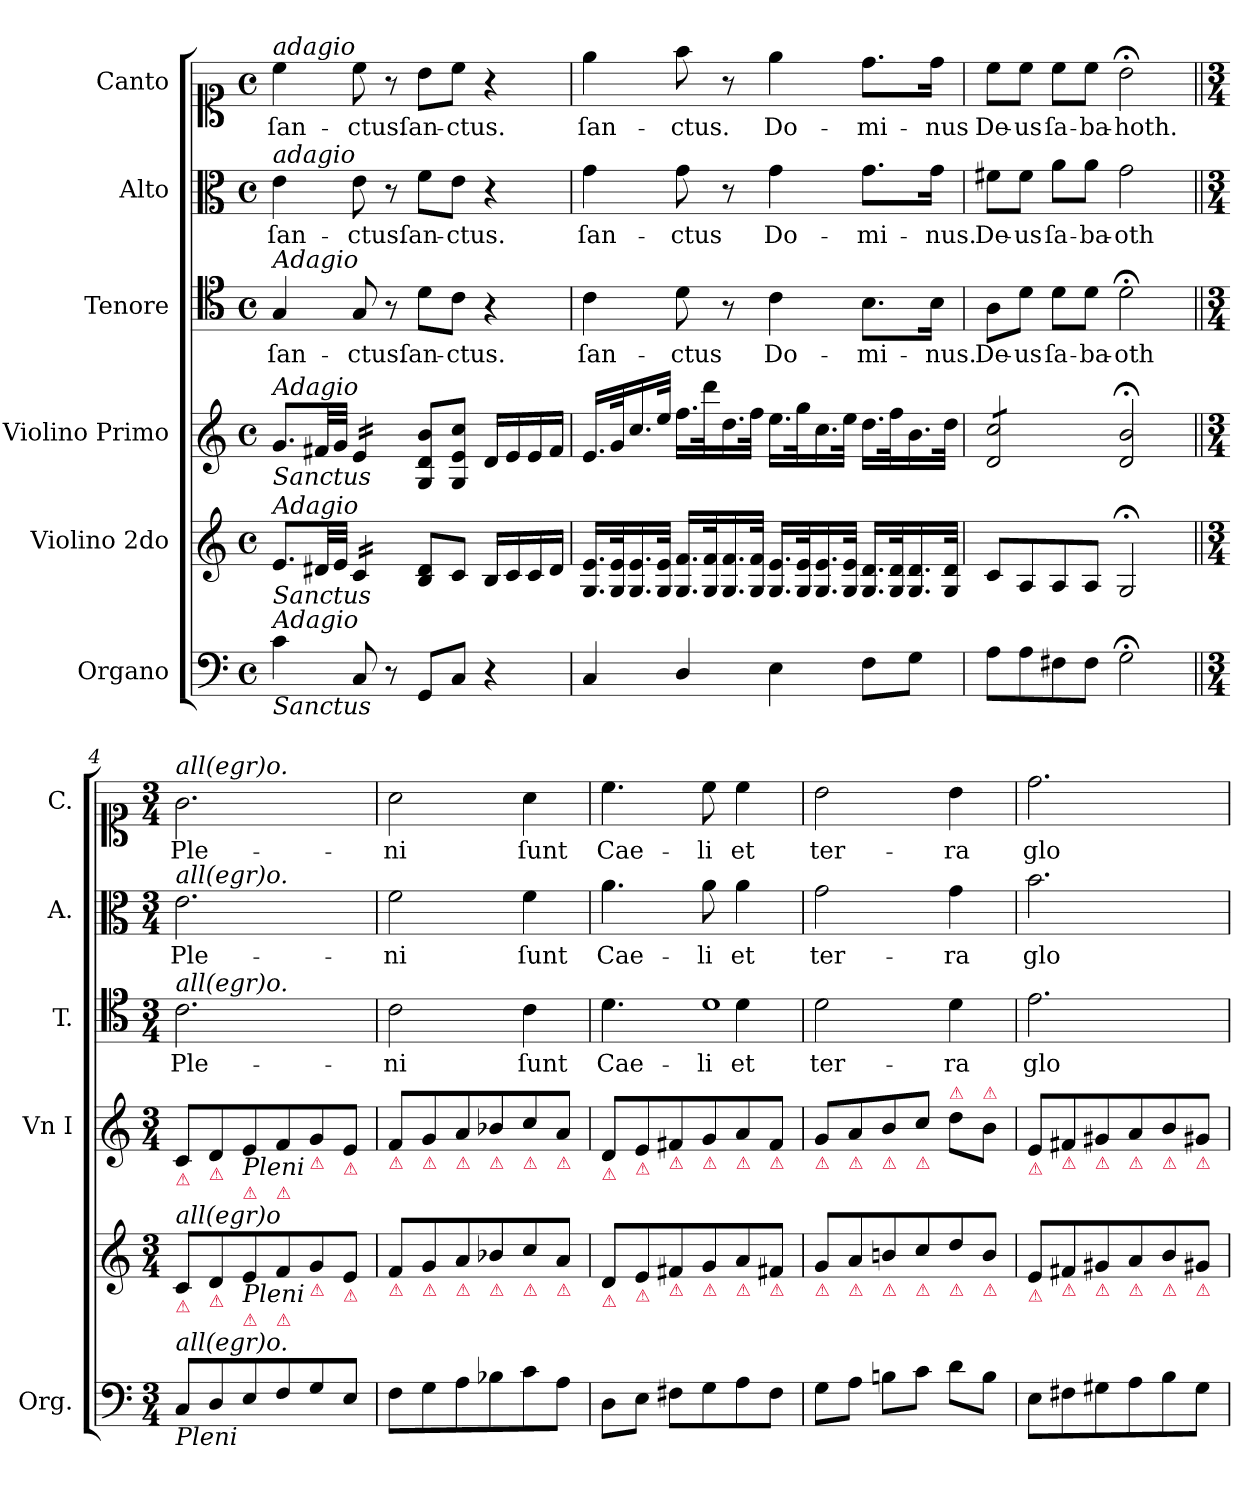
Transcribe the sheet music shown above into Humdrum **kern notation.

**kern	**kern	**kern	**kern	**text	**kern	**text	**kern	**text
*part6	*part5	*part4	*part3	*part3	*part2	*part2	*part1	*part1
*staff6	*staff5	*staff4	*staff3	*staff3	*staff2	*staff2	*staff1	*staff1
*I"Organo	*I"Violino 2do	*I"Violino Primo	*I"Tenore	*	*I"Alto	*	*I"Canto	*
*I'Org.	*	*I'Vn I	*I'T.	*	*I'A.	*	*I'C.	*
*clefF4	*clefG2	*clefG2	*clefC4	*	*clefC3	*	*clefC1	*
*k[]	*k[]	*k[]	*k[]	*	*k[]	*	*k[]	*
*M4/4	*M4/4	*M4/4	*M4/4	*	*M4/4	*	*M4/4	*
*met(c)	*met(c)	*met(c)	*met(c)	*	*met(c)	*	*met(c)	*
=1	=1	=1	=1	=1	=1	=1	=1	=1
!	!	!	!	!	!	!	!LO:TX:a:i:t=adagio	!
!	!	!	!	!	!LO:TX:a:i:t=adagio	!	!	!
!	!	!	!LO:TX:a:i:t=Adagio	!	!	!	!	!
!	!	!LO:TX:b:i:t=Sanctus	!	!	!	!	!	!
!	!	!LO:TX:a:i:t=Adagio	!	!	!	!	!	!
!	!LO:TX:b:i:t=Sanctus	!	!	!	!	!	!	!
!	!LO:TX:a:i:t=Adagio	!	!	!	!	!	!	!
!LO:TX:b:i:t=Sanctus	!	!	!	!	!	!	!	!
!LO:TX:a:i:t=Adagio	!	!	!	!	!	!	!	!
4c\	8.e/L	8.g/L	4G/	ſan-	4e\	ſan-	4cc\	ſan-
.	32d#X/LL	32f#X/LL	.	.	.	.	.	.
.	32e/JJJ	32g/JJJ	.	.	.	.	.	.
*	*tremolo	*	*	*	*	*	*	*
*	*	*tremolo	*	*	*	*	*	*
8C/	16c/LL	16e/LL	8G/	-ctus.	8e\	-ctus.	8cc\	-ctus.
.	16c/	16e/	.	.	.	.	.	.
8r	16c/	16e/	8r	.	8r	.	8r	.
.	16c/JJ	16e/JJ	.	.	.	.	.	.
*	*	*Xtremolo	*	*	*	*	*	*
*	*Xtremolo	*	*	*	*	*	*	*
8GG/L	8B/ 8d#/L	8G/ 8d/ 8b/L	8d\L	ſan-	8f\L	ſan-	8b\L	ſan-
8C/J	8c/J	8G/ 8e/ 8cc/J	8c\J	-ctus.	8e\J	-ctus.	8cc\J	-ctus.
4r	16B/LL	16d/LL	4r	.	4r	.	4r	.
.	16c/	16e/	.	.	.	.	.	.
.	16c/	16e/	.	.	.	.	.	.
.	16d#/JJ	16f#/JJ	.	.	.	.	.	.
=2	=2	=2	=2	=2	=2	=2	=2	=2
4C/	16.G/ 16.e/LL	16.e/LL	4c\	ſan-	4g\	ſan-	4ee\	ſan-
.	32G/ 32e/K	32g/K	.	.	.	.	.	.
.	16.G/ 16.e/	16.cc/	.	.	.	.	.	.
.	32G/ 32e/JJk	32ee/JJk	.	.	.	.	.	.
4D/	16.G/ 16.f/LL	16.ff\LL	8d\	-ctus	8g\	-ctus	8ff\	-ctus.
.	32G/ 32f/K	32ddd\K	.	.	.	.	.	.
.	16.G/ 16.f/	16.dd\	8r	.	8r	.	8r	.
.	32G/ 32f/JJk	32ff\JJk	.	.	.	.	.	.
4E\	16.G/ 16.e/LL	16.ee\LL	4c\	Do-	4g\	Do-	4ee\	Do-
.	32G/ 32e/K	32gg\K	.	.	.	.	.	.
.	16.G/ 16.e/	16.cc\	.	.	.	.	.	.
.	32G/ 32e/JJk	32ee\JJk	.	.	.	.	.	.
8F\L	16.G/ 16.d/LL	16.dd\LL	8.B\L	-mi-	8.g\L	-mi-	8.dd\L	-mi-
.	32G/ 32d/K	32ff\K	.	.	.	.	.	.
8G\J	16.G/ 16.d/	16.b\	.	.	.	.	.	.
.	.	.	16B\Jk	-nus.	16g\Jk	-nus.	16dd\Jk	-nus
.	32G/ 32d/JJk	32dd\JJk	.	.	.	.	.	.
=3	=3	=3	=3	=3	=3	=3	=3	=3
*	*	*tremolo	*	*	*	*	*	*
8A\L	8c/L	8d/ 8cc/L	8A\L	De-	8f#X\L	De-	8cc\L	De-
8A\	8A/	8d/ 8cc/	8d\J	-us	8f#\J	-us	8cc\J	-us
8F#X\	8A/	8d/ 8cc/	8d\L	ſa-	8a\L	ſa-	8cc\L	ſa-
8F#\J	8A/J	8d/ 8cc/J	8d\J	-ba-	8a\J	-ba-	8cc\J	-ba-
*	*	*Xtremolo	*	*	*	*	*	*
2G;<\	2G;</	2d;</ 2b;</	2d;<\	-oth	2g\	-oth	2b;<\	-hoth.
=4||	=4||	=4||	=4||	=4||	=4||	=4||	=4||	=4||
*M3/4	*M3/4	*M3/4	*M3/4	*	*M3/4	*	*M3/4	*
!	!	!	!	!	!	!	!LO:TX:a:i:t=all(egr)o.	!
!	!	!	!	!	!LO:TX:a:i:t=all(egr)o.	!	!	!
!	!	!	!LO:TX:a:i:t=all(egr)o.	!	!	!	!	!
!	!	!LO:TX:b:color=crimson:t=⚠	!	!	!	!	!	!
!	!LO:TX:a:i:t=all(egr)o	!	!	!	!	!	!	!
!	!LO:TX:b:color=crimson:t=⚠	!	!	!	!	!	!	!
!LO:TX:b:i:t=Pleni	!	!	!	!	!	!	!	!
!LO:TX:a:i:t=all(egr)o.	!	!	!	!	!	!	!	!
8C/L	8c/L	8c/L	2.c\	Ple-	2.e\	Ple-	2.g\	Ple-
!	!	!LO:TX:b:color=crimson:t=⚠	!	!	!	!	!	!
!	!LO:TX:b:color=crimson:t=⚠	!	!	!	!	!	!	!
8D/	8d/	8d/	.	.	.	.	.	.
!	!	!LO:TX:b:i:t=Pleni	!	!	!	!	!	!
!	!	!LO:TX:b:color=crimson:t=⚠	!	!	!	!	!	!
!	!LO:TX:b:i:t=Pleni	!	!	!	!	!	!	!
!	!LO:TX:b:color=crimson:t=⚠	!	!	!	!	!	!	!
8E/	8e/	8e/	.	.	.	.	.	.
!	!	!LO:TX:b:color=crimson:t=⚠	!	!	!	!	!	!
!	!LO:TX:b:color=crimson:t=⚠	!	!	!	!	!	!	!
8F/	8f/	8f/	.	.	.	.	.	.
!	!	!LO:TX:b:color=crimson:t=⚠	!	!	!	!	!	!
!	!LO:TX:b:color=crimson:t=⚠	!	!	!	!	!	!	!
8G/	8g/	8g/	.	.	.	.	.	.
!	!	!LO:TX:b:color=crimson:t=⚠	!	!	!	!	!	!
!	!LO:TX:b:color=crimson:t=⚠	!	!	!	!	!	!	!
8E/J	8e/J	8e/J	.	.	.	.	.	.
=5	=5	=5	=5	=5	=5	=5	=5	=5
!	!	!LO:TX:b:color=crimson:t=⚠	!	!	!	!	!	!
!	!LO:TX:b:color=crimson:t=⚠	!	!	!	!	!	!	!
8F\L	8f/L	8f/L	2c\	-ni	2f\	-ni	2a\	-ni
!	!	!LO:TX:b:color=crimson:t=⚠	!	!	!	!	!	!
!	!LO:TX:b:color=crimson:t=⚠	!	!	!	!	!	!	!
8G\	8g/	8g/	.	.	.	.	.	.
!	!	!LO:TX:b:color=crimson:t=⚠	!	!	!	!	!	!
!	!LO:TX:b:color=crimson:t=⚠	!	!	!	!	!	!	!
8A\	8a/	8a/	.	.	.	.	.	.
!	!	!LO:TX:b:color=crimson:t=⚠	!	!	!	!	!	!
!	!LO:TX:b:color=crimson:t=⚠	!	!	!	!	!	!	!
8B-X\	8b-X/	8b-X/	.	.	.	.	.	.
!	!	!LO:TX:b:color=crimson:t=⚠	!	!	!	!	!	!
!	!LO:TX:b:color=crimson:t=⚠	!	!	!	!	!	!	!
8c\	8cc/	8cc/	4c\	ſunt	4f\	ſunt	4a\	ſunt
!	!	!LO:TX:b:color=crimson:t=⚠	!	!	!	!	!	!
!	!LO:TX:b:color=crimson:t=⚠	!	!	!	!	!	!	!
8A\J	8a/J	8a/J	.	.	.	.	.	.
=6	=6	=6	=6	=6	=6	=6	=6	=6
!	!	!LO:TX:b:color=crimson:t=⚠	!	!	!	!	!	!
!	!LO:TX:b:color=crimson:t=⚠	!	!	!	!	!	!	!
8D\L	8d/L	8d/L	4.d\	Cae-	4.a\	Cae-	4.cc\	Cae-
!	!	!LO:TX:b:color=crimson:t=⚠	!	!	!	!	!	!
!	!LO:TX:b:color=crimson:t=⚠	!	!	!	!	!	!	!
8E\J	8e/	8e/	.	.	.	.	.	.
!	!	!LO:TX:b:color=crimson:t=⚠	!	!	!	!	!	!
!	!LO:TX:b:color=crimson:t=⚠	!	!	!	!	!	!	!
8F#X\L	8f#X/	8f#X/	.	.	.	.	.	.
!	!	!LO:TX:b:color=crimson:t=⚠	!	!	!	!	!	!
!	!LO:TX:b:color=crimson:t=⚠	!	!	!	!	!	!	!
!	!	!	!LO:N:vis=1	!	!	!	!	!
8G\	8g/	8g/	8d\	-li	8a\	-li	8cc\	-li
!	!	!LO:TX:b:color=crimson:t=⚠	!	!	!	!	!	!
!	!LO:TX:b:color=crimson:t=⚠	!	!	!	!	!	!	!
8A\	8a/	8a/	4d\	et	4a\	et	4cc\	et
!	!	!LO:TX:b:color=crimson:t=⚠	!	!	!	!	!	!
!	!LO:TX:b:color=crimson:t=⚠	!	!	!	!	!	!	!
8F#\J	8f#X/J	8f#/J	.	.	.	.	.	.
=7	=7	=7	=7	=7	=7	=7	=7	=7
!	!	!LO:TX:b:color=crimson:t=⚠	!	!	!	!	!	!
!	!LO:TX:b:color=crimson:t=⚠	!	!	!	!	!	!	!
8G\L	8g/L	8g/L	2d\	ter-	2g\	ter-	2b\	ter-
!	!	!LO:TX:b:color=crimson:t=⚠	!	!	!	!	!	!
!	!LO:TX:b:color=crimson:t=⚠	!	!	!	!	!	!	!
8A\J	8a/	8a/	.	.	.	.	.	.
!	!	!LO:TX:b:color=crimson:t=⚠	!	!	!	!	!	!
!	!LO:TX:b:color=crimson:t=⚠	!	!	!	!	!	!	!
8Bn\L	8bn/	8b/	.	.	.	.	.	.
!	!	!LO:TX:b:color=crimson:t=⚠	!	!	!	!	!	!
!	!LO:TX:b:color=crimson:t=⚠	!	!	!	!	!	!	!
8c\J	8cc/	8cc/J	.	.	.	.	.	.
!	!	!LO:TX:a:color=crimson:t=⚠	!	!	!	!	!	!
!	!LO:TX:b:color=crimson:t=⚠	!	!	!	!	!	!	!
8d\L	8dd/	8dd\L	4d\	-ra	4g\	-ra	4b\	-ra
!	!	!LO:TX:a:color=crimson:t=⚠	!	!	!	!	!	!
!	!LO:TX:b:color=crimson:t=⚠	!	!	!	!	!	!	!
8B\J	8b/J	8b\J	.	.	.	.	.	.
=8	=8	=8	=8	=8	=8	=8	=8	=8
!	!	!LO:TX:b:color=crimson:t=⚠	!	!	!	!	!	!
!	!LO:TX:b:color=crimson:t=⚠	!	!	!	!	!	!	!
8E\L	8e/L	8e/L	2.e\	glo-	2.b\	glo-	2.dd\	glo-
!	!	!LO:TX:b:color=crimson:t=⚠	!	!	!	!	!	!
!	!LO:TX:b:color=crimson:t=⚠	!	!	!	!	!	!	!
8F#X\	8f#X/	8f#X/	.	.	.	.	.	.
!	!	!LO:TX:b:color=crimson:t=⚠	!	!	!	!	!	!
!	!LO:TX:b:color=crimson:t=⚠	!	!	!	!	!	!	!
8G#X\	8g#X/	8g#X/	.	.	.	.	.	.
!	!	!LO:TX:b:color=crimson:t=⚠	!	!	!	!	!	!
!	!LO:TX:b:color=crimson:t=⚠	!	!	!	!	!	!	!
8A\	8a/	8a/	.	.	.	.	.	.
!	!	!LO:TX:b:color=crimson:t=⚠	!	!	!	!	!	!
!	!LO:TX:b:color=crimson:t=⚠	!	!	!	!	!	!	!
8B\	8b/	8b/	.	.	.	.	.	.
!	!	!LO:TX:b:color=crimson:t=⚠	!	!	!	!	!	!
!	!LO:TX:b:color=crimson:t=⚠	!	!	!	!	!	!	!
8G#\J	8g#X/J	8g#X/J	.	.	.	.	.	.
=	=	=	=	=	=	=	=	=
*-	*-	*-	*-	*-	*-	*-	*-	*-
